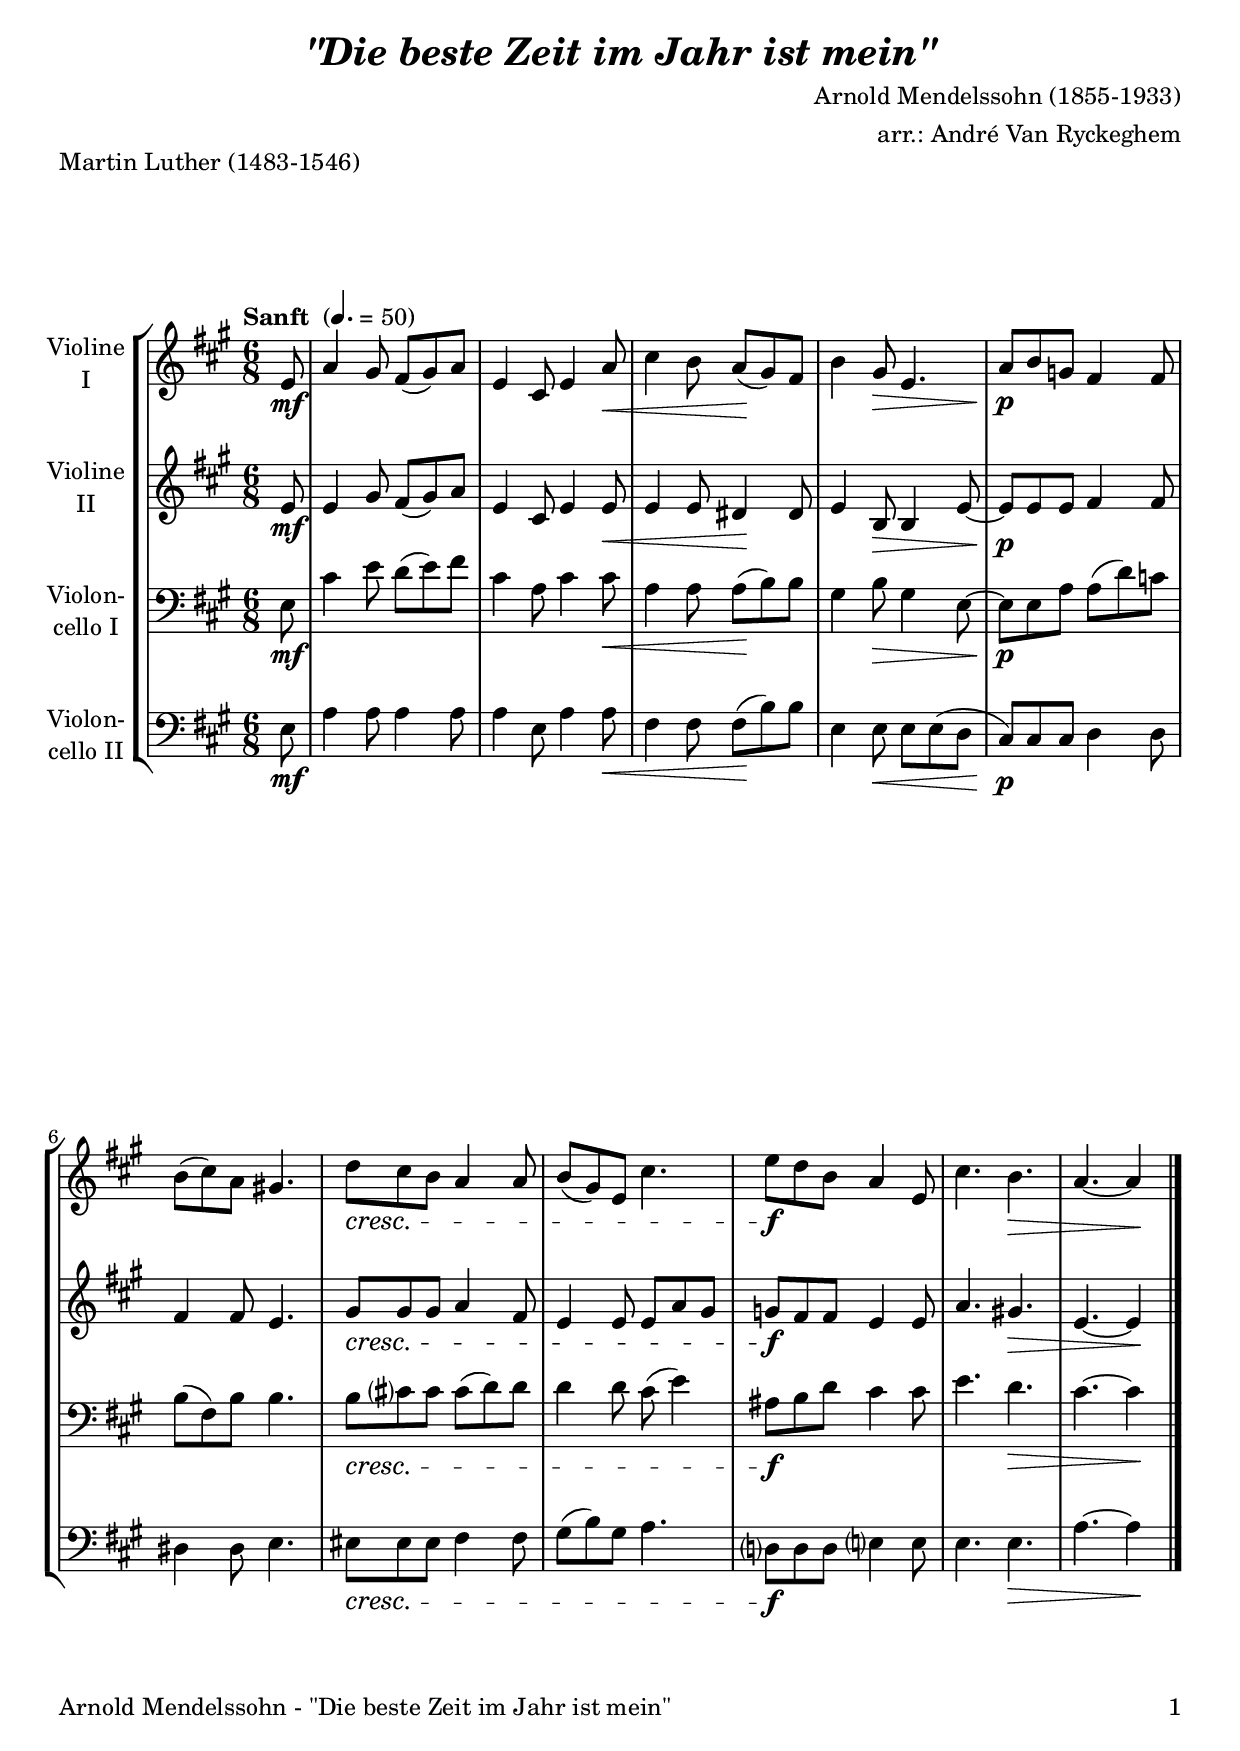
\version "2.24.1"
\include "deutsch.ly"

#(set-global-staff-size 21)

\header {
  title     = \markup \bold \italic "\"Die beste Zeit im Jahr ist mein\""
  composer  = "Arnold Mendelssohn (1855-1933)"
  arranger  = "arr.: André Van Ryckeghem"
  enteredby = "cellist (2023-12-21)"
  piece     = "Martin Luther (1483-1546)"
}

voiceconsts = {
  \key a \major
  \time 6/8
  \clef "treble"
%  \numericTimeSignature
  \compressEmptyMeasures
  % Set default beaming for all staves
%  \set Timing.beamExceptions = #'()
%  \set Timing.baseMoment     = #(ly:make-moment 1 4)
%  \set Timing.beatStructure  = #'(1 1 1)
  \tempo "Sanft " 4.=50
}

mist = "string ensemble 1"
mivl = "violin"
miba = "cello"
mipz = "pizzicato strings"

dsaf = \mark \markup \box \italic "Dal Segno al Fine"
fine = \mark \markup \box \italic "Fine"

va = \relative c' {
  \voiceconsts

  \partial 8 e8\mf
  a4 gis8 fis( gis) a
  e4 cis8 e4 a8\<
  cis4 h8 a(\! gis) fis

  h4 gis8\> e4.
  a8\!\p h g fis4 fis8
  h( cis) a gis!4.
  d'8\cresc cis h a4 a8

  h( gis) e cis'4.
  e8\f d h a4 e8
  cis'4. h\>
  \partial 8*5 a~ a4\! \bar "|."
}

vb = \relative c' {
  \voiceconsts

  \partial 8 e8\mf
  e4 gis8 fis( gis) a
  e4 cis8 e4 e8\<
  e4 e8 dis4\! dis8

  e4 h8\> h4 e8~
  e\!\p e e fis4 fis8
  fis4 fis8 e4.
  gis8\cresc gis gis a4 fis8

  e4 e8 e a gis
  g\f fis fis e4 e8
  a4. gis!\>
  \partial 8*5 e~ e4\! \bar "|."
}

vc = \relative c {
  \voiceconsts
  \clef "bass"
  
  \partial 8 e8\mf
  cis'4 e8 d( e) fis
  cis4 a8 cis4 cis8\<
  a4 a8 a(\! h) h

  gis4 h8\> gis4 e8~
  e\!\p e a a( d) c
  h( fis) h h4.
  h8\cresc cis? cis cis( d) d

  d4 d8 cis( e4)
  ais,8\f h d cis4 cis8
  e4. d\>
  \partial 8*5 cis~ cis4\! \bar "|."
}

vd = \relative c {
  \voiceconsts
  \clef "bass"
  
  \partial 8 e8\mf
  a4 a8 a4 a8
  a4 e8 a4 a8\<
  fis4 fis8 fis(\! h) h

  e,4 e8\< e e( d
  cis)\!\p cis cis d4 d8
  dis4 dis8 e4.
  eis8\cresc eis eis fis4 fis8

  gis( h) gis a4.
  d,?8\f d d e?4 e8
  e4. e\>
  \partial 8*5 a~ a4\! \bar "|."
}


music = \new StaffGroup <<
      \new Staff {
	\set Staff.midiInstrument = \mivl
	\set Staff.instrumentName = \markup \center-column { "Violine" "I" }
	\transpose a a { \va }
      }

      \new Staff {
	\set Staff.midiInstrument = \mivl
	\set Staff.instrumentName = \markup \center-column { "Violine" "II" }
	\transpose a a { \vb }
      }

      \new Staff {
	\set Staff.midiInstrument = \miba
	\set Staff.instrumentName = \markup \center-column { "Violon-" "cello I" }
	\transpose a a { \vc }
      }

      \new Staff {
	\set Staff.midiInstrument = \miba
	\set Staff.instrumentName = \markup \center-column { "Violon-" "cello II" }
	\transpose a a { \vd }
      }
>>

\book {
  \paper {
    print-page-number = ##t
    print-first-page-number = ##t
    ragged-last-bottom = ##f
    oddHeaderMarkup = \markup \null
    evenHeaderMarkup = \markup \null
    oddFooterMarkup = \markup {
      \fill-line {
        \if \should-print-page-number
        "Arnold Mendelssohn - \"Die beste Zeit im Jahr ist mein\"" \fromproperty #'page:page-number-string
      }
    }
    evenFooterMarkup = \oddFooterMarkup
  } \score {
    \music
    \layout {}
  }

  \score {
    \unfoldRepeats \music

    \midi {
      \context {
        \Score
      }
    }
  }
}